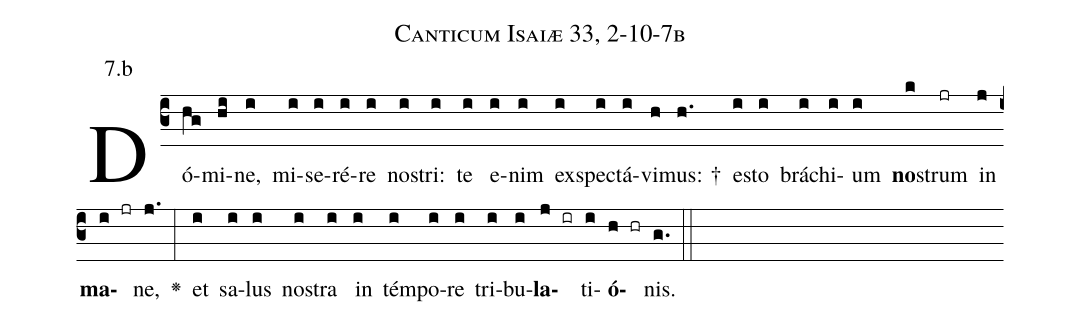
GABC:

name: Canticum Isaiæ 33, 2-10-7b;
annotation: 7.b;
%%
(c3)Dó(hg)mi(hi)ne,(i) mi(i)se(i)ré(i)re(i) no(i)stri:(i) te(i) e(i)nim(i) ex(i)spe(i)ctá(i)vi(h)mus: †(h.) e(i)sto(i) brá(i)chi(i)um(i) <b>no</b>(k)strum(jr) in(j) <b>ma</b>(i jr)ne,(j.) <v>\greheightstar</v>(:) et(i) sa(i)lus(i) no(i)stra(i) in(i) tém(i)po(i)re(i) tri(i)bu(i)<b>la</b>(j ir)ti(i)<b>ó</b>(h hr)nis.(g.) (::)


%E(i) u(i) o(j) u(i) a(h) e.(g.) (::)
